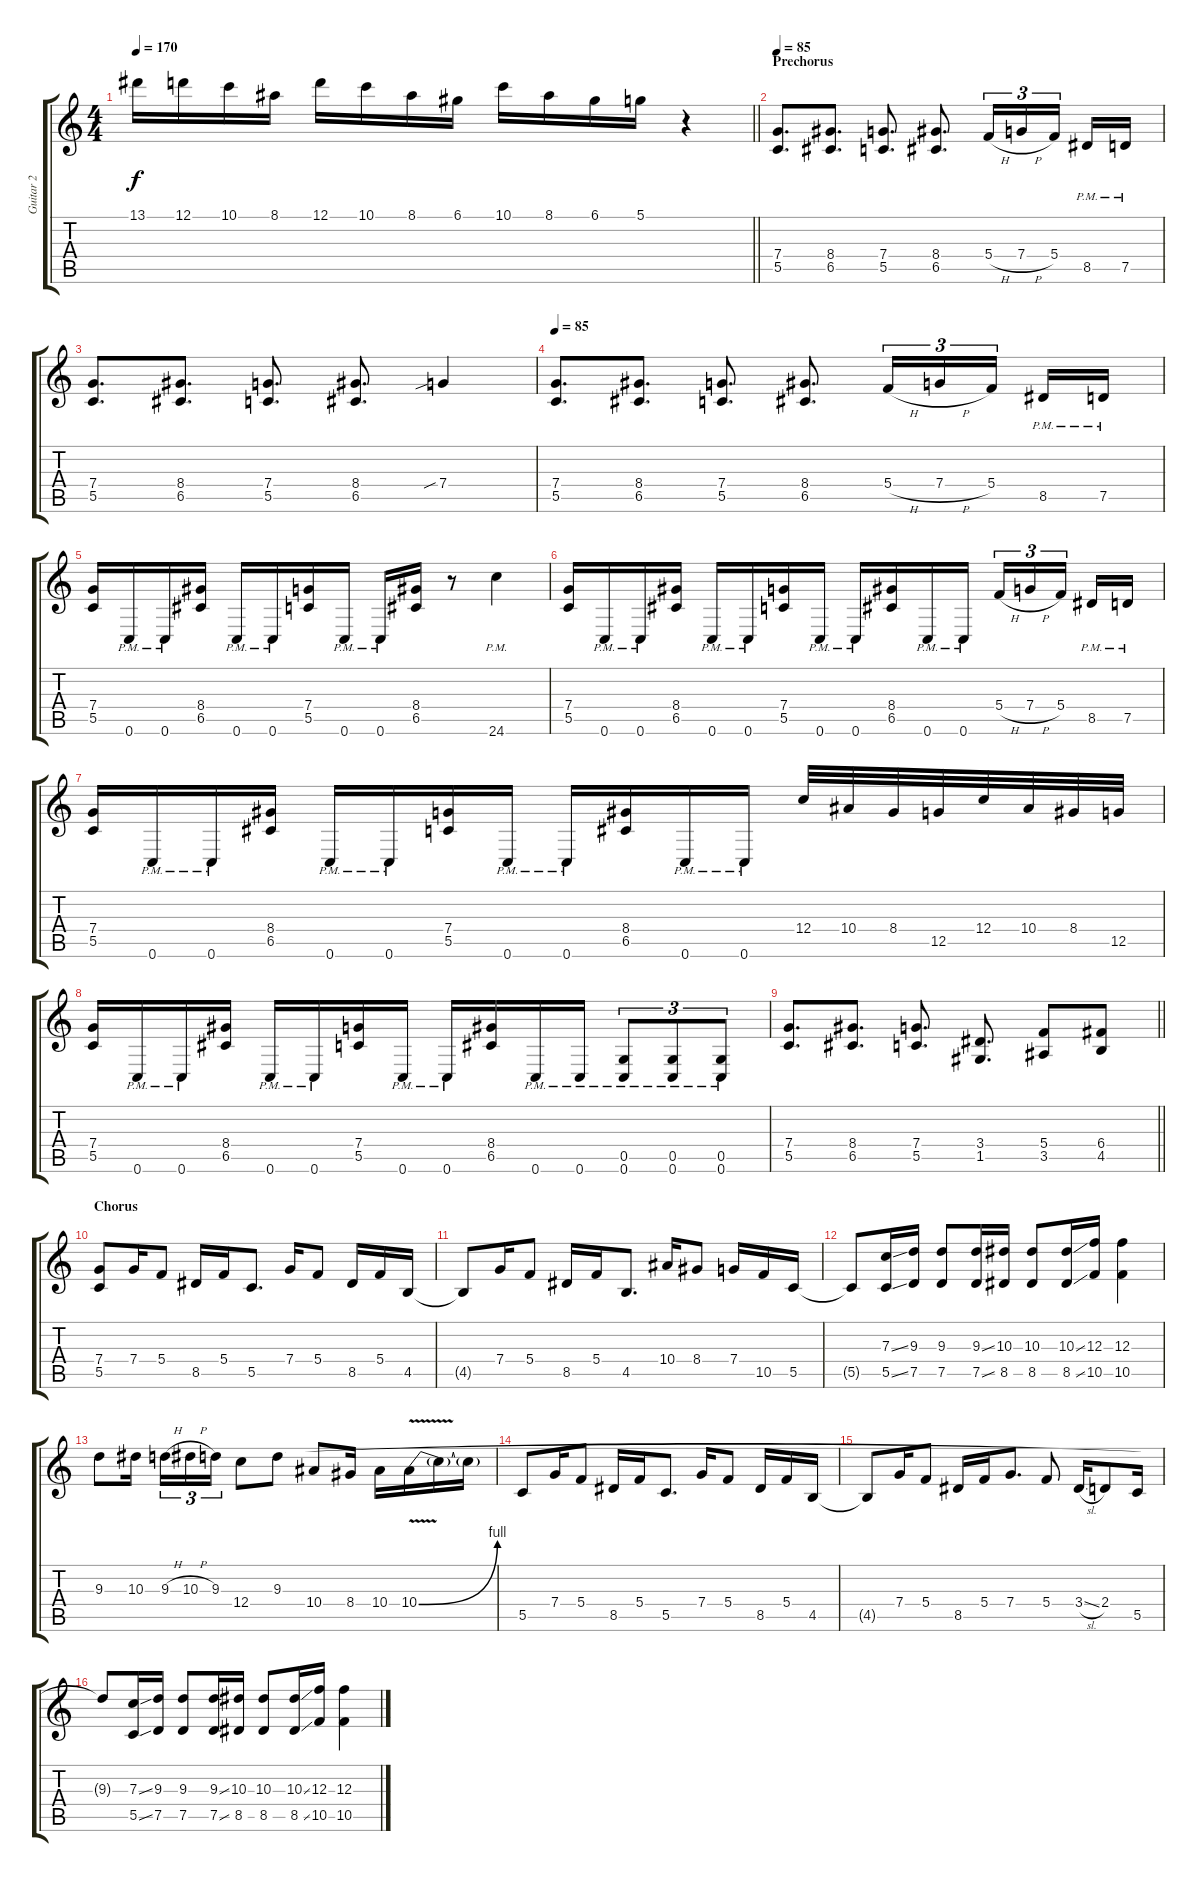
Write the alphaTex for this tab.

\track ("Guitar 2" "Guitar 2") {instrument overdrivenguitar}
\staff {score tabs}
\tuning (D4 A3 F3 C3 G2 C2) {hide}
\ts (4 4)
\tempo 170
\clef g2
\barLineRight lightlight
\ks c
13.1.16{dy f} 12.1.16 10.1.16 8.1.16 12.1.16 10.1.16 8.1.16 6.1.16 10.1.16 8.1.16 6.1.16 5.1.16 r.4 |
\section ("" "Prechorus")
\tempo 85
(7.4 5.5).8{d} (8.4 6.5).8{d} (7.4 5.5).8{d} (8.4 6.5).8{d} 5.4{h}.16{tu (3 2)} 7.4{h}.16{tu (3 2)} 5.4.16{tu (3 2) beam splitsecondary} 8.5{pm}.16 7.5{pm}.16 |
(7.4 5.5).8{d} (8.4 6.5).8{d} (7.4 5.5).8{d} (8.4 6.5).8{d} 7.4{sib}.4 |
\tempo 85
(7.4 5.5).8{d} (8.4 6.5).8{d} (7.4 5.5).8{d} (8.4 6.5).8{d} 5.4{h}.16{tu (3 2)} 7.4{h}.16{tu (3 2)} 5.4.16{tu (3 2) beam splitsecondary} 8.5{pm}.16 7.5{pm}.16 |
(7.4 5.5).16 0.6{pm}.16 0.6{pm}.16 (8.4 6.5).16 0.6{pm}.16 0.6{pm}.16 (7.4 5.5).16 0.6{pm}.16 0.6{pm}.16 (8.4 6.5).16 r.8 24.6{pm}.4 |
(7.4 5.5).16 0.6{pm}.16 0.6{pm}.16 (8.4 6.5).16 0.6{pm}.16 0.6{pm}.16 (7.4 5.5).16 0.6{pm}.16 0.6{pm}.16 (8.4 6.5).16 0.6{pm}.16 0.6{pm}.16 5.4{h}.16{tu (3 2)} 7.4{h}.16{tu (3 2)} 5.4.16{tu (3 2) beam splitsecondary} 8.5{pm}.16 7.5{pm}.16 |
(7.4 5.5).16 0.6{pm}.16 0.6{pm}.16 (8.4 6.5).16 0.6{pm}.16 0.6{pm}.16 (7.4 5.5).16 0.6{pm}.16 0.6{pm}.16 (8.4 6.5).16 0.6{pm}.16 0.6{pm}.16 12.4.32 10.4.32 8.4.32 12.5.32 12.4.32 10.4.32 8.4.32 12.5.32 |
(7.4 5.5).16 0.6{pm}.16 0.6{pm}.16 (8.4 6.5).16 0.6{pm}.16 0.6{pm}.16 (7.4 5.5).16 0.6{pm}.16 0.6{pm}.16 (8.4 6.5).16 0.6{pm}.16 0.6{pm}.16 (0.5{pm} 0.6{pm}).8{tu (3 2)} (0.5{pm} 0.6{pm}).8{tu (3 2)} (0.5{pm} 0.6{pm}).8{tu (3 2)} |
\barLineRight lightlight
(7.4 5.5).8{d} (8.4 6.5).8{d} (7.4 5.5).8{d} (3.4 1.5).8{d} (5.4 3.5).8 (6.4 4.5).8 |
\section ("" "Chorus")
(7.4 5.5).8 7.4.16 5.4.8 8.5.16 5.4.16 5.5.8{d} 7.4.16 5.4.8 8.5.16 5.4.16 4.5.16 |
4.5{t}.8 7.4.16 5.4.8 8.5.16 5.4.16 4.5.8{d} 10.4.16 8.4.8 7.4.16 10.5.16 5.5.16 |
5.5{t}.8 (7.3{ss} 5.5{ss}).16 (9.3 7.5).16 (9.3 7.5).8 (9.3{ss} 7.5{ss}).16 (10.3 8.5).16 (10.3 8.5).8 (10.3{ss} 8.5{ss}).16 (12.3 10.5).16 (12.3 10.5).4 |
9.3.8 10.3.16{beam splitsecondary} 9.3{h}.16{tu (3 2)} 10.3{h}.16{tu (3 2)} 9.3.16{tu (3 2)} 12.4.8 9.3.8 10.4.8 8.4.16 10.4.16 10.4{be (bend 0 0 60 4) v}.16 10.4{t}.16 10.4{t}.16 |
5.5.8 7.4.16 5.4.8 8.5.16 5.4.16 5.5.8{d} 7.4.16 5.4.8 8.5.16 5.4.16 4.5.16 |
4.5{t}.8 7.4.16 5.4.8 8.5.16 5.4.16 7.4.8{d} 5.4.8 3.4{sl}.16 2.4.8 5.5.16 |
9.3{t}.8 (7.3{ss} 5.5{ss}).16 (9.3 7.5).16 (9.3 7.5).8 (9.3{ss} 7.5{ss}).16 (10.3 8.5).16 (10.3 8.5).8 (10.3{ss} 8.5{ss}).16 (12.3 10.5).16 (12.3 10.5).4
